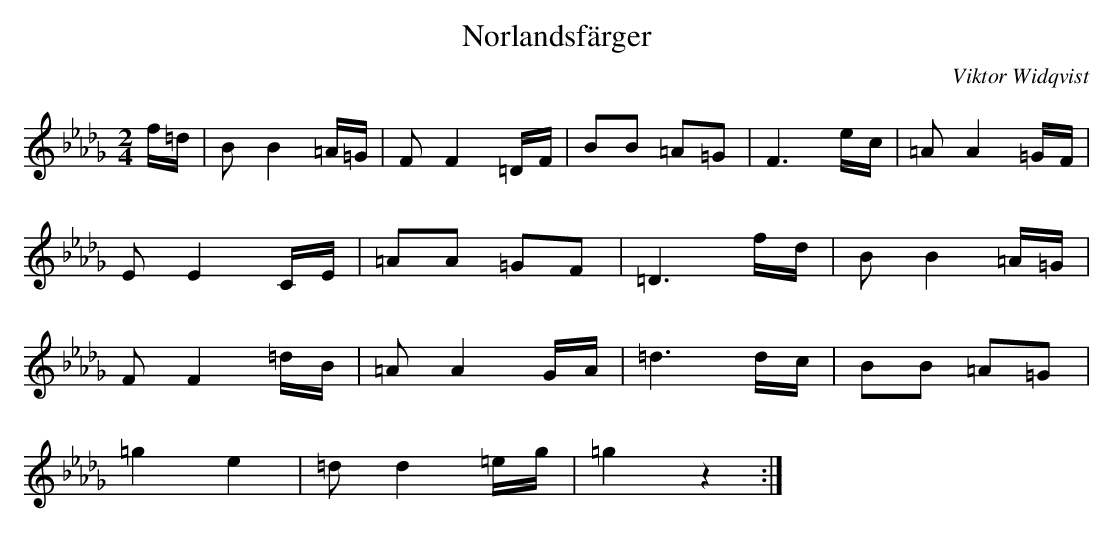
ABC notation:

X:1
T:Norlandsfärger
M:2/4
C:Viktor Widqvist
L:1/8
K:Bbm
f/=d/ | BB2=A/=G/ | FF2=D/F/ | BB =A=G | F3e/c/ | =AA2=G/F/ |
EE2C/E/ | =AA =GF | =D3f/d/ | BB2=A/=G/ |
FF2=d/B/ | =AA2G/A/ | =d3d/c/ | BB =A=G |
=g2 e2 | =dd2=e/g/ | =g2z2 :|
